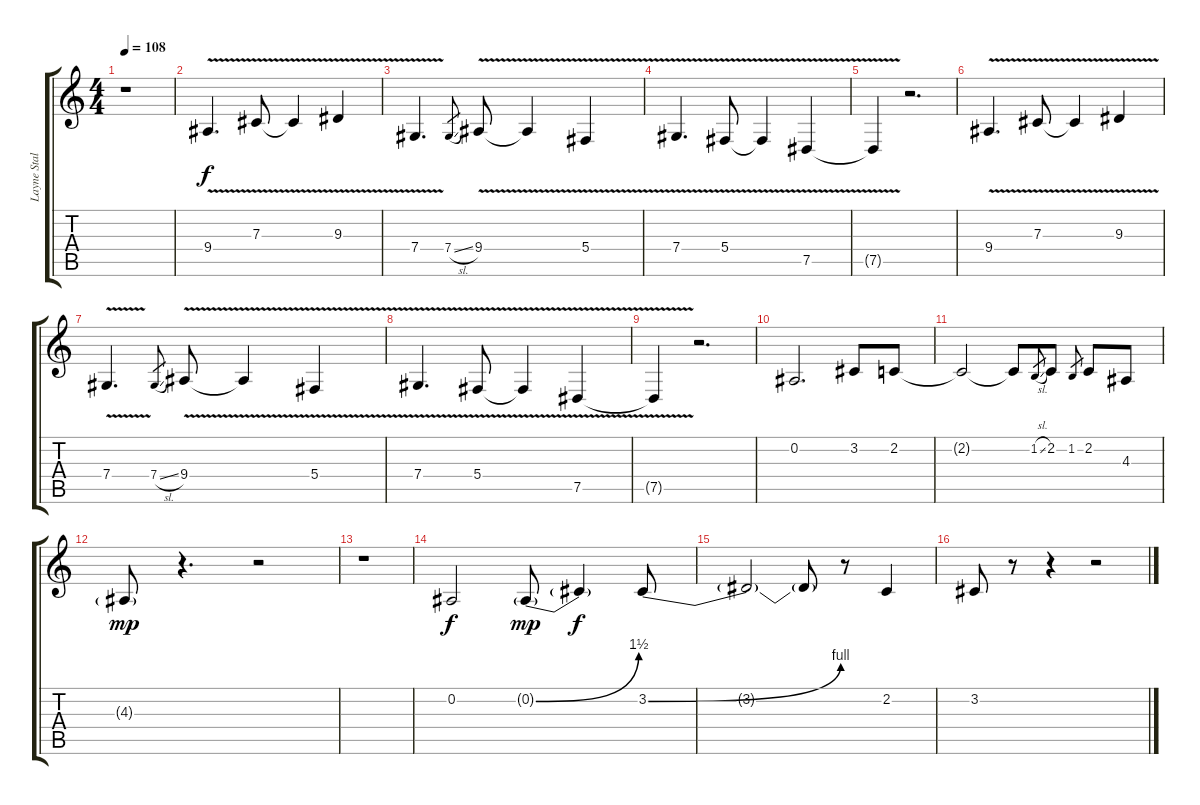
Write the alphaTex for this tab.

\track ("Layne Staley - Vocals" "Layne Stal") {instrument tremolostrings}
\staff {score tabs}
\tuning (Eb4 Bb3 Gb3 Db3 Ab2 Eb2) {hide}
\ts (4 4)
\tempo 108
\clef g2
\ks c
r.1{dy f} |
9.4{v}.4{d} 7.3{v}.8 7.3{t}.4 9.3{v}.4 |
7.4{v}.4{d} 7.4{sl}.8{gr} 9.4{v}.8 9.4{t}.4 5.4{v}.4 |
7.4{v}.4{d} 5.4{v}.8 5.4{t}.4 7.5{v}.4 |
7.5{t}.4 r.2{d} |
9.4{v}.4{d} 7.3{v}.8 7.3{t}.4 9.3{v}.4 |
7.4{v}.4{d} 7.4{sl}.8{gr} 9.4{v}.8 9.4{t}.4 5.4{v}.4 |
7.4{v}.4{d} 5.4{v}.8 5.4{t}.4 7.5{v}.4 |
7.5{t}.4 r.2{d} |
0.2.2{d} 3.2.8 2.2.8 |
2.2{t}.2 2.2{t}.8 1.2{sl}.8{gr} 2.2.8 1.2.8{gr} 2.2.8 4.3.8 |
4.3{g}.8{dy mp} r.4{d} r.2 |
r.1 |
0.2.2{dy f} 0.2{be (bend 0 0 60 6) g}.8{dy mp} 0.2{t}.4{dy f} 3.2{be (bend 0 0 60 4)}.8 |
3.2{t}.2 3.2{t}.8 r.8 2.2.4 |
3.2.8 r.8 r.4 r.2
